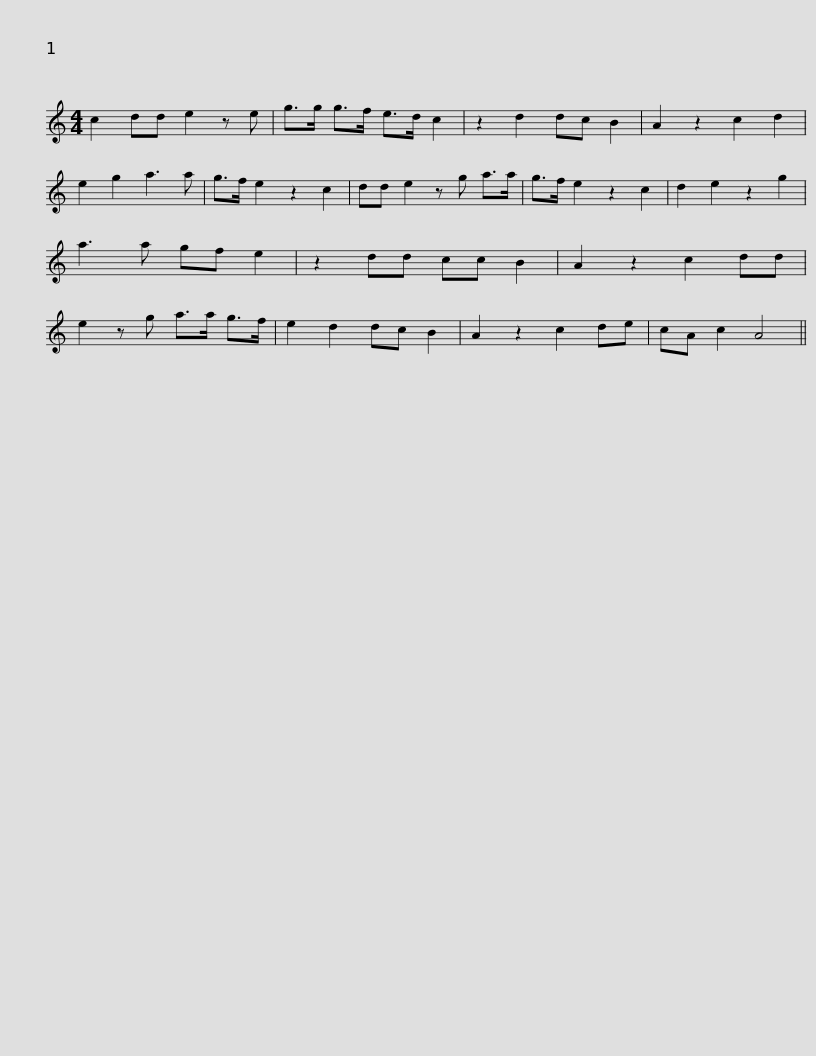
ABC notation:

X:1
L:1/8
M:4/4
I:linebreak $
K:C
V:1 treble
V:1
 c2 dd e2 z e | g>g g>f e>d c2 | z2 d2 dc B2 | A2 z2 c2 d2 | e2 g2 a3 a | %5
 g>f e2 z2 c2 | dd e2 z g a>a |$ g>f e2 z2 c2 | d2 e2 z2 g2 | a3 a gf e2 | %10
 z2 dd cc B2 | A2 z2 c2 dd | e2 z g a>a g>f | e2 d2 dc B2 | A2 z2 c2 de |$ %15
 cA c2 A4 || %16
